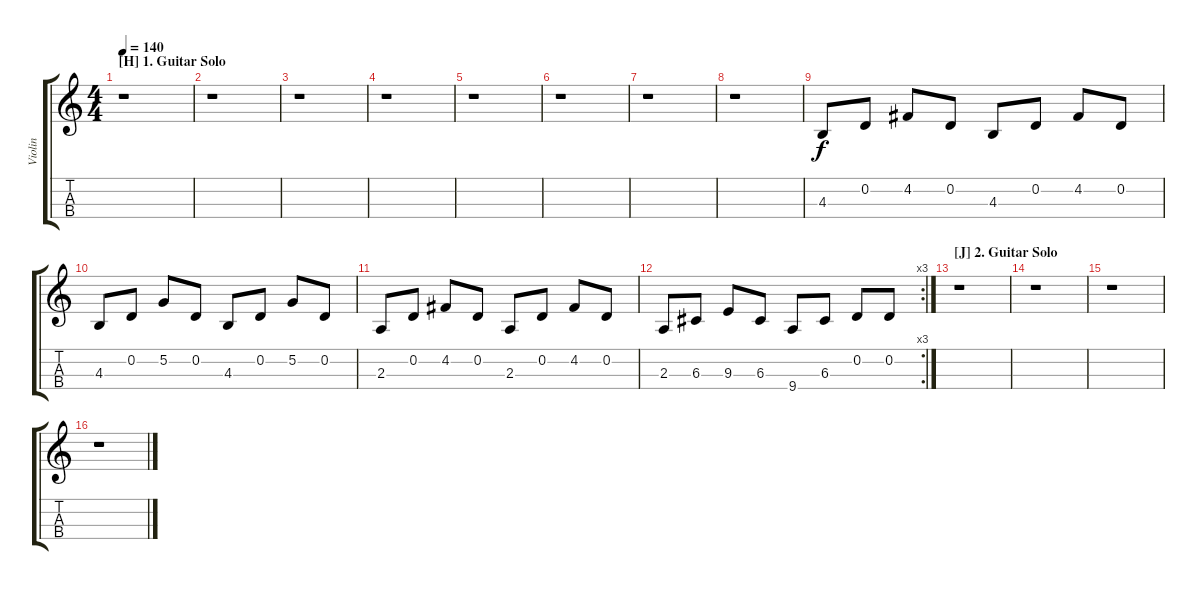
\track ("Violin" "Violin") {instrument violin}
\staff {score tabs}
\tuning (A4 D4 G3 C3) {hide}
\ts (4 4)
\section ("" "[H] 1. Guitar Solo")
\tempo 140
\clef g2
\ks c
r.1{dy f} |
r.1 |
r.1 |
r.1 |
r.1 |
r.1 |
r.1 |
r.1 |
4.3.8 0.2.8 4.2.8 0.2.8 4.3.8 0.2.8 4.2.8 0.2.8 |
4.3.8 0.2.8 5.2.8 0.2.8 4.3.8 0.2.8 5.2.8 0.2.8 |
2.3.8 0.2.8 4.2.8 0.2.8 2.3.8 0.2.8 4.2.8 0.2.8 |
\rc 3
2.3.8 6.3.8 9.3.8 6.3.8 9.4.8 6.3.8 0.2.8 0.2.8 |
\section ("" "[J] 2. Guitar Solo")
r.1 |
r.1 |
r.1 |
r.1
